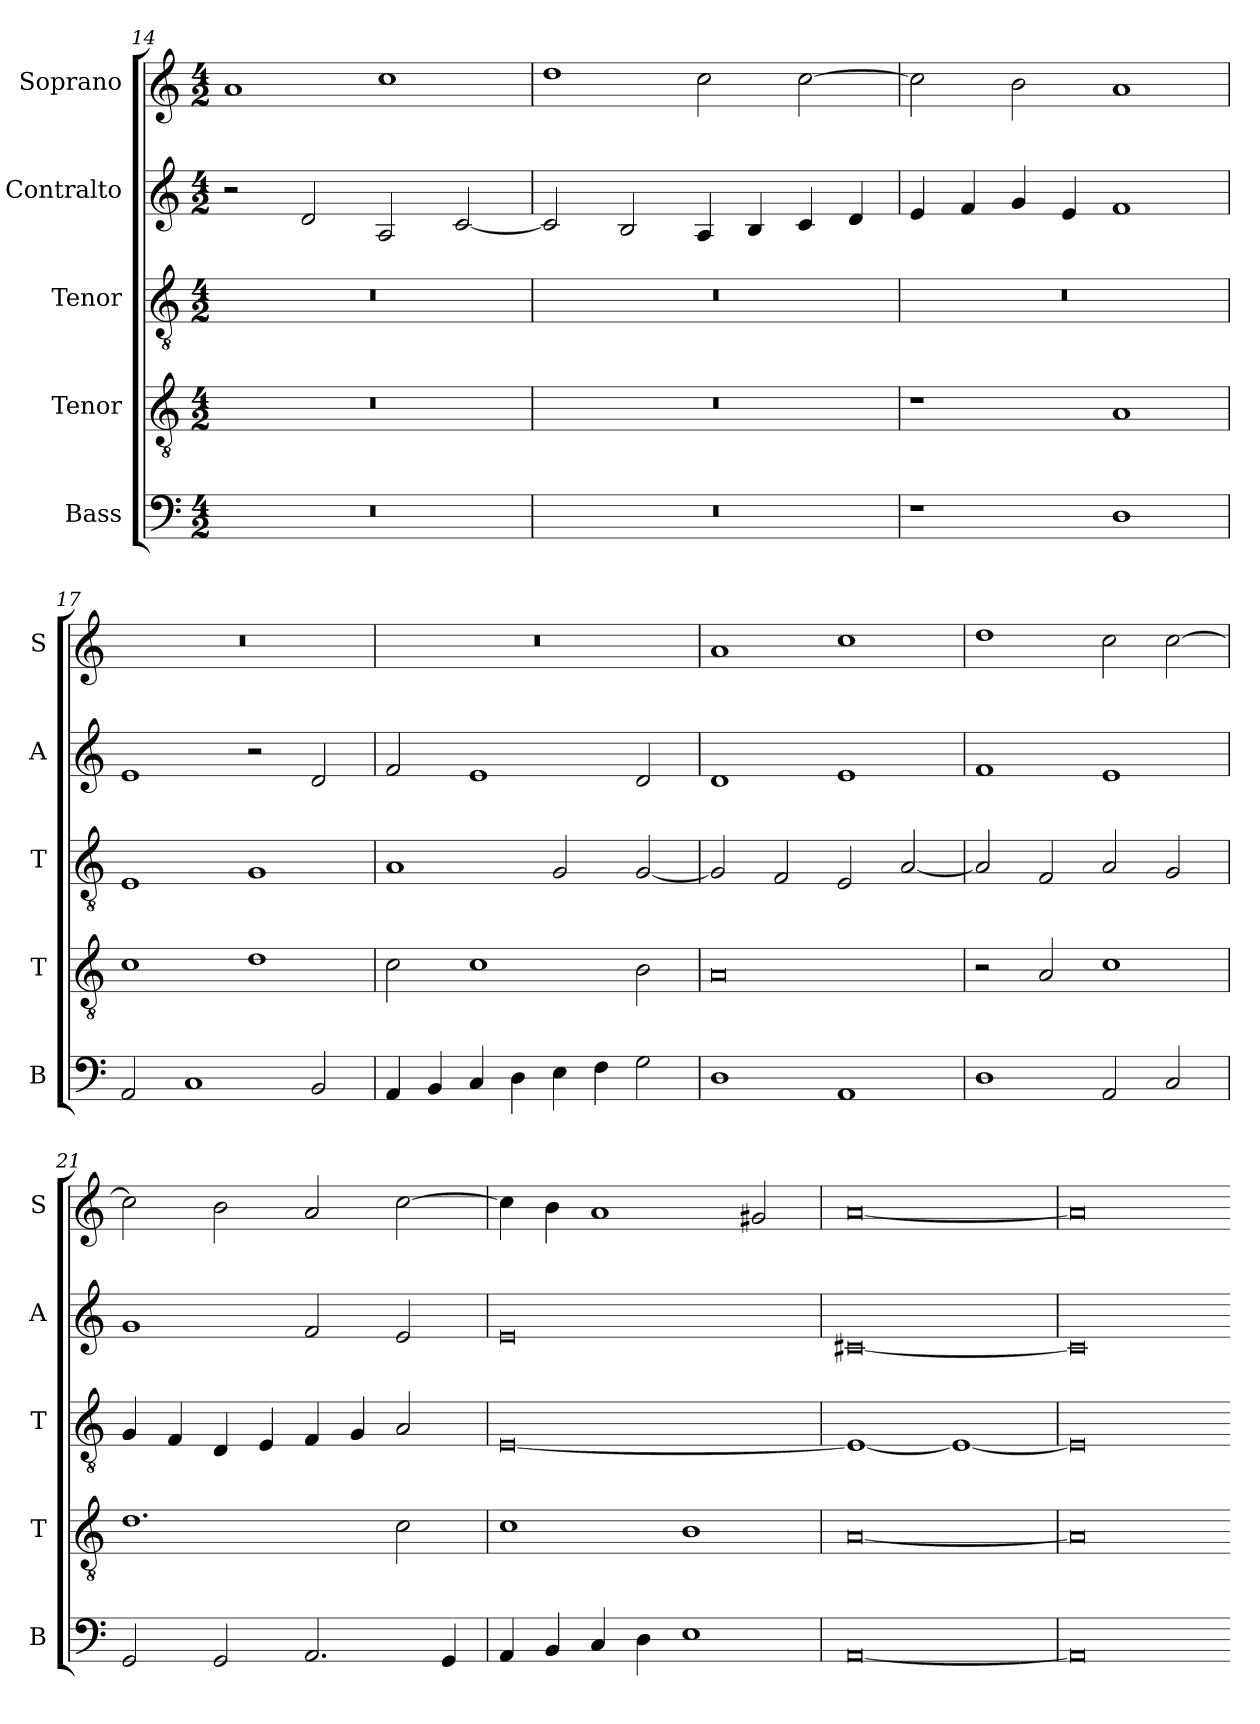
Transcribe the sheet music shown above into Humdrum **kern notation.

**kern	**kern	**kern	**kern	**kern
*part5	*part4	*part3	*part2	*part1
*staff5	*staff4	*staff3	*staff2	*staff1
*I"Bass	*I"Tenor	*I"Tenor	*I"Contralto	*I"Soprano
*I'B	*I'T	*I'T	*I'A	*I'S
*clefF4	*clefGv2	*clefGv2	*clefG2	*clefG2
*k[]	*k[]	*k[]	*k[]	*k[]
*D:dor	*D:dor	*D:dor	*D:dor	*D:dor
*M4/2	*M4/2	*M4/2	*M4/2	*M4/2
=14	=14	=14	=14	=14
0r	0r	0r	2r	1a
.	.	.	2d	.
.	.	.	2A	1cc
.	.	.	[2c	.
=15	=15	=15	=15	=15
0r	0r	0r	2c]	1dd
.	.	.	2B	.
.	.	.	4A	2cc
.	.	.	4B	.
.	.	.	4c	[2cc
.	.	.	4d	.
=16	=16	=16	=16	=16
1r	1r	0r	4e	2cc]
.	.	.	4f	.
.	.	.	4g	2b
.	.	.	4e	.
1D	1A	.	1f	1a
=17	=17	=17	=17	=17
2AA	1c	1E	1e	0r
1C	.	.	.	.
.	1d	1G	2r	.
2BB	.	.	2d	.
=18	=18	=18	=18	=18
4AA	2c	1A	2f	0r
4BB	.	.	.	.
4C	1c	.	1e	.
4D	.	.	.	.
4E	.	2G	.	.
4F	.	.	.	.
2G	2B	[2G	2d	.
=19	=19	=19	=19	=19
1D	0A	2G]	1d	1a
.	.	2F	.	.
1AA	.	2E	1e	1cc
.	.	[2A	.	.
=20	=20	=20	=20	=20
1D	2r	2A]	1f	1dd
.	2A	2F	.	.
2AA	1c	2A	1e	2cc
2C	.	2G	.	[2cc
=21	=21	=21	=21	=21
2GG	1.d	4G	1g	2cc]
.	.	4F	.	.
2GG	.	4D	.	2b
.	.	4E	.	.
2.AA	.	4F	2f	2a
.	.	4G	.	.
.	2c	2A	2e	[2cc
4GG	.	.	.	.
=22	=22	=22	=22	=22
4AA	1c	[0E	0e	4cc]
4BB	.	.	.	4b
4C	.	.	.	1a
4D	.	.	.	.
1E	1B	.	.	.
.	.	.	.	2g#X
=23	=23	=23	=23	=23
[0AA	[0A	1E_	[0c#X	[0a
.	.	1E_	.	.
=24	=24	=24	=24	=24
0AA]	0A]	0E]	0c#]	0a]
=-	=-	=-	=-	=-
*-	*-	*-	*-	*-
